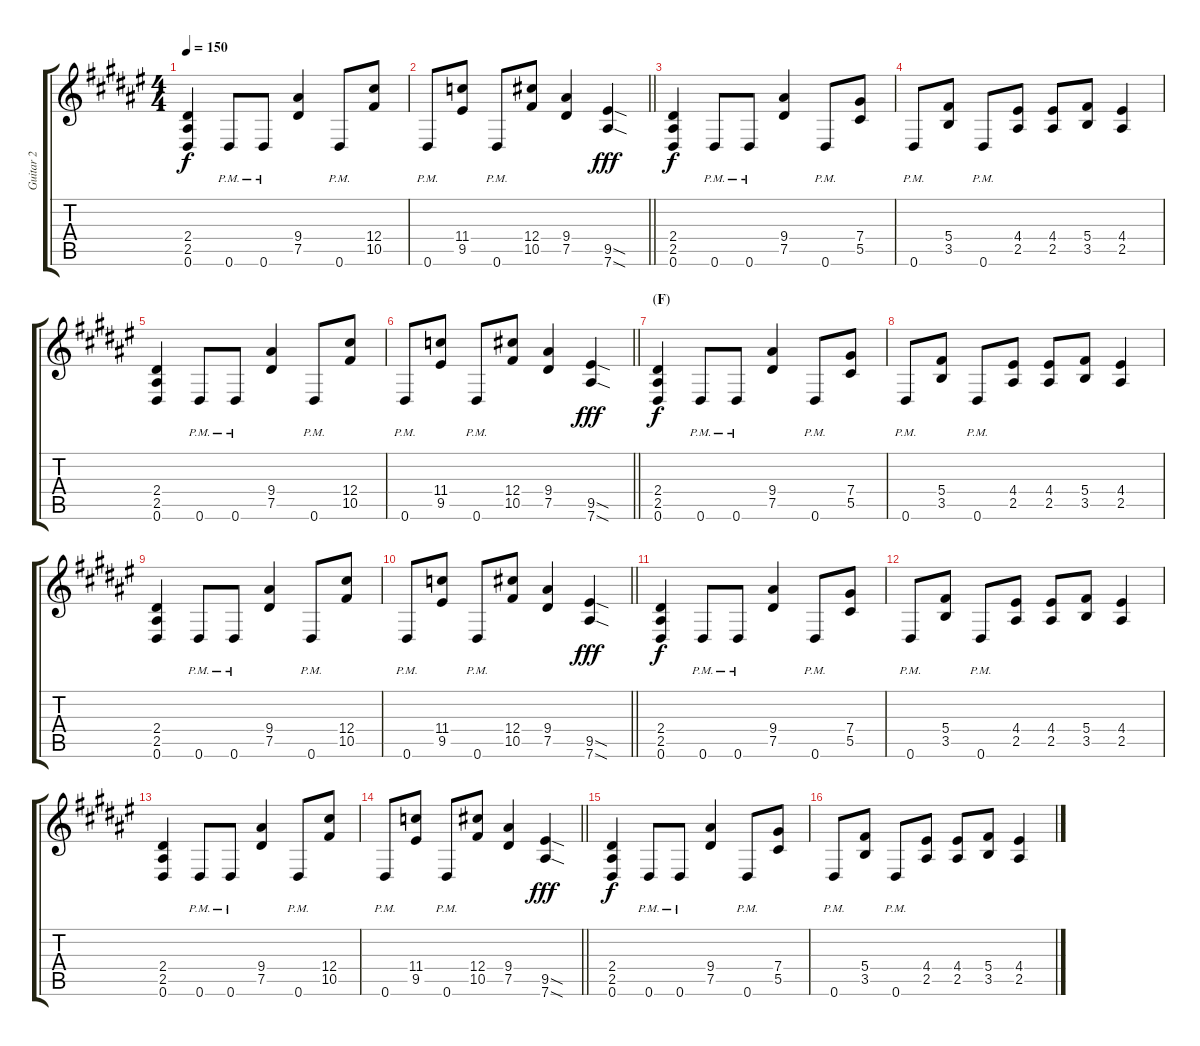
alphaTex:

\track ("Guitar 2" "Guitar 2") {instrument distortionguitar}
\staff {score tabs}
\tuning (Eb4 Bb3 Gb3 Db3 Ab2 Eb2) {hide}
\ts (4 4)
\tempo 150
\clef g2
\ks f#
(2.4 2.5 0.6).4{dy f} 0.6{pm}.8 0.6{pm}.8 (9.4 7.5).4 0.6{pm}.8 (12.4 10.5).8 |
\barLineRight lightlight
0.6{pm}.8 (11.4 9.5).8 0.6{pm}.8 (12.4 10.5).8 (9.4 7.5).4 (9.5{sod} 7.6{sod}).4{dy fff} |
(2.4 2.5 0.6).4{dy f} 0.6{pm}.8 0.6{pm}.8 (9.4 7.5).4 0.6{pm}.8 (7.4 5.5).8 |
0.6{pm}.8 (5.4 3.5).8 0.6{pm}.8 (4.4 2.5).8 (4.4 2.5).8 (5.4 3.5).8 (4.4 2.5).4 |
(2.4 2.5 0.6).4 0.6{pm}.8 0.6{pm}.8 (9.4 7.5).4 0.6{pm}.8 (12.4 10.5).8 |
\barLineRight lightlight
0.6{pm}.8 (11.4 9.5).8 0.6{pm}.8 (12.4 10.5).8 (9.4 7.5).4 (9.5{sod} 7.6{sod}).4{dy fff} |
\section ("" "(F)")
(2.4 2.5 0.6).4{dy f} 0.6{pm}.8 0.6{pm}.8 (9.4 7.5).4 0.6{pm}.8 (7.4 5.5).8 |
0.6{pm}.8 (5.4 3.5).8 0.6{pm}.8 (4.4 2.5).8 (4.4 2.5).8 (5.4 3.5).8 (4.4 2.5).4 |
(2.4 2.5 0.6).4 0.6{pm}.8 0.6{pm}.8 (9.4 7.5).4 0.6{pm}.8 (12.4 10.5).8 |
\barLineRight lightlight
0.6{pm}.8 (11.4 9.5).8 0.6{pm}.8 (12.4 10.5).8 (9.4 7.5).4 (9.5{sod} 7.6{sod}).4{dy fff} |
(2.4 2.5 0.6).4{dy f} 0.6{pm}.8 0.6{pm}.8 (9.4 7.5).4 0.6{pm}.8 (7.4 5.5).8 |
0.6{pm}.8 (5.4 3.5).8 0.6{pm}.8 (4.4 2.5).8 (4.4 2.5).8 (5.4 3.5).8 (4.4 2.5).4 |
(2.4 2.5 0.6).4 0.6{pm}.8 0.6{pm}.8 (9.4 7.5).4 0.6{pm}.8 (12.4 10.5).8 |
\barLineRight lightlight
0.6{pm}.8 (11.4 9.5).8 0.6{pm}.8 (12.4 10.5).8 (9.4 7.5).4 (9.5{sod} 7.6{sod}).4{dy fff} |
(2.4 2.5 0.6).4{dy f} 0.6{pm}.8 0.6{pm}.8 (9.4 7.5).4 0.6{pm}.8 (7.4 5.5).8 |
0.6{pm}.8 (5.4 3.5).8 0.6{pm}.8 (4.4 2.5).8 (4.4 2.5).8 (5.4 3.5).8 (4.4 2.5).4
